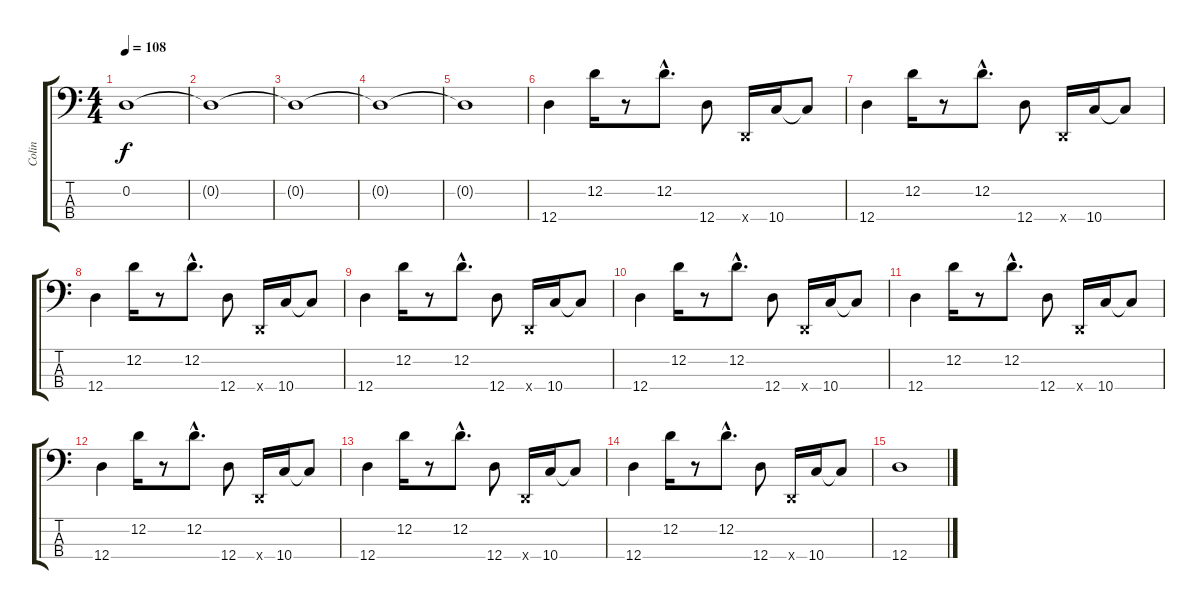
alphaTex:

\track ("Colin" "Colin") {instrument electricbassfinger}
\staff {score tabs}
\tuning (G2 D2 A1 D1) {hide}
\ts (4 4)
\tempo 108
\clef f4
\ks c
0.2{t}.1{dy f} |
0.2{t}.1 |
0.2{t}.1 |
0.2{t}.1 |
0.2{t}.1 |
12.4.4 12.2.16 r.8 12.2{hac}.8{d} 12.4.8 0.4{x}.16 10.4.16 10.4{t}.8 |
12.4.4 12.2.16 r.8 12.2{hac}.8{d} 12.4.8 0.4{x}.16 10.4.16 10.4{t}.8 |
12.4.4 12.2.16 r.8 12.2{hac}.8{d} 12.4.8 0.4{x}.16 10.4.16 10.4{t}.8 |
12.4.4 12.2.16 r.8 12.2{hac}.8{d} 12.4.8 0.4{x}.16 10.4.16 10.4{t}.8 |
12.4.4 12.2.16 r.8 12.2{hac}.8{d} 12.4.8 0.4{x}.16 10.4.16 10.4{t}.8 |
12.4.4 12.2.16 r.8 12.2{hac}.8{d} 12.4.8 0.4{x}.16 10.4.16 10.4{t}.8 |
12.4.4 12.2.16 r.8 12.2{hac}.8{d} 12.4.8 0.4{x}.16 10.4.16 10.4{t}.8 |
12.4.4 12.2.16 r.8 12.2{hac}.8{d} 12.4.8 0.4{x}.16 10.4.16 10.4{t}.8 |
12.4.4 12.2.16 r.8 12.2{hac}.8{d} 12.4.8 0.4{x}.16 10.4.16 10.4{t}.8 |
12.4.1
